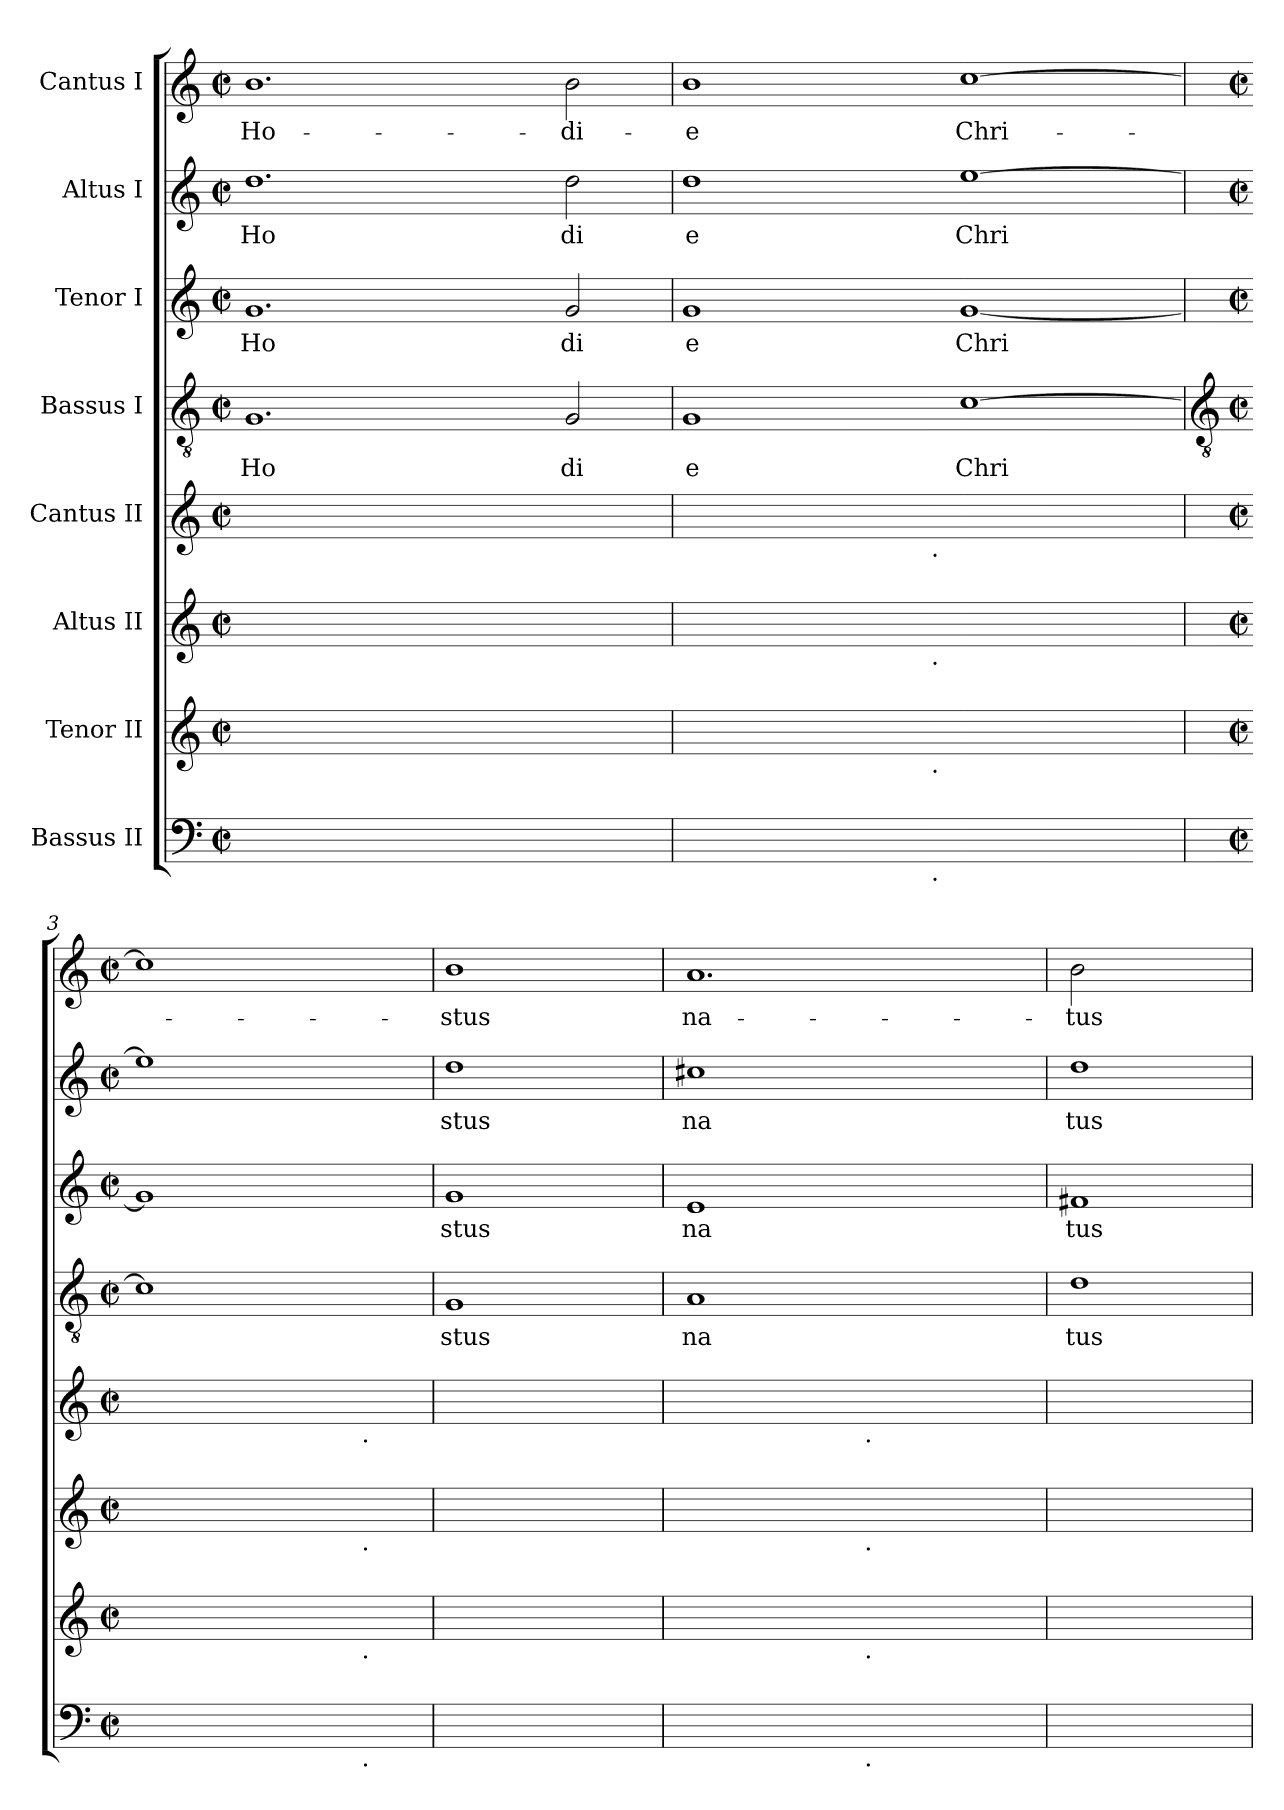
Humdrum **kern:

**kern	**kern	**kern	**kern	**kern	**text	**kern	**text	**kern	**text	**kern	**text
*part8	*part7	*part6	*part5	*part4	*part4	*part3	*part3	*part2	*part2	*part1	*part1
*staff8	*staff7	*staff6	*staff5	*staff4	*staff4	*staff3	*staff3	*staff2	*staff2	*staff1	*staff1
*I"Bassus II	*I"Tenor II	*I"Altus II	*I"Cantus II	*I"Bassus I	*	*I"Tenor I	*	*I"Altus I	*	*I"Cantus I	*
*clefF4	*clefG2	*clefG2	*clefG2	*clefGv2	*	*clefG2	*	*clefG2	*	*clefG2	*
*k[]	*k[]	*k[]	*k[]	*k[]	*	*k[]	*	*k[]	*	*k[]	*
*C:	*C:	*C:	*C:	*C:	*	*C:	*	*C:	*	*C:	*
*M4/2	*M4/2	*M4/2	*M4/2	*M4/2	*	*M4/2	*	*M4/2	*	*M4/2	*
*met(c|)	*met(c|)	*met(c|)	*met(c|)	*met(c|)	*	*met(c|)	*	*met(c|)	*	*met(c|)	*
=1	=1	=1	=1	=1	=1	=1	=1	=1	=1	=1	=1
!	!	!	!	!	!LO:LY:b	!	!LO:LY:b	!	!LO:LY:b	!	!LO:LY:b
4ryy	4ryy	4ryy	4ryy	1.G	Ho	1.g	Ho	1.dd	Ho	1.b	Ho-
4ryy	4ryy	4ryy	4ryy	.	.	.	.	.	.	.	.
4ryy	4ryy	4ryy	4ryy	.	.	.	.	.	.	.	.
4ryy	4ryy	4ryy	4ryy	.	.	.	.	.	.	.	.
4ryy	4ryy	4ryy	4ryy	.	.	.	.	.	.	.	.
4ryy	4ryy	4ryy	4ryy	.	.	.	.	.	.	.	.
!	!	!	!	!	!LO:LY:b	!	!LO:LY:b	!	!LO:LY:b	!	!LO:LY:b
4ryy	4ryy	4ryy	4ryy	2G/	di	2g/	di	2dd\	di	2b\	-di-
4ryy	4ryy	4ryy	4ryy	.	.	.	.	.	.	.	.
=2	=2	=2	=2	=2	=2	=2	=2	=2	=2	=2	=2
!	!	!	!	!	!LO:LY:b	!	!LO:LY:b	!	!LO:LY:b	!	!LO:LY:b
4ryy	4ryy	4ryy	4ryy	1G	e	1g	e	1dd	e	1b	-e
4ryy	4ryy	4ryy	4ryy	.	.	.	.	.	.	.	.
4ryy	4ryy	4ryy	4ryy	.	.	.	.	.	.	.	.
32ryy	32ryy	32ryy	32ryy	.	.	.	.	.	.	.	.
32ryy	32ryy	32ryy	32ryy	.	.	.	.	.	.	.	.
32ryy	32ryy	32ryy	32ryy	.	.	.	.	.	.	.	.
32ryy	32ryy	32ryy	32ryy	.	.	.	.	.	.	.	.
32ryy	32ryy	32ryy	32ryy	.	.	.	.	.	.	.	.
32ryy	32ryy	32ryy	32ryy	.	.	.	.	.	.	.	.
!	!	!	!LO:TX:b:t=.	!	!	!	!	!	!	!	!
!	!	!LO:TX:b:t=.	!	!	!	!	!	!	!	!	!
!	!LO:TX:b:t=.	!	!	!	!	!	!	!	!	!	!
!LO:TX:b:t=.	!	!	!	!	!	!	!	!	!	!	!
32ryy	32ryy	32ryy	32ryy	.	.	.	.	.	.	.	.
4ryy	4ryy	4ryy	4ryy	.	.	.	.	.	.	.	.
!	!	!	!	!	!LO:LY:b	!	!LO:LY:b	!	!LO:LY:b	!	!LO:LY:b
.	.	.	.	[1c	Chri	[1g	Chri	[1ee	Chri	[1cc	Chri-
4ryy	4ryy	4ryy	4ryy	.	.	.	.	.	.	.	.
4ryy	4ryy	4ryy	4ryy	.	.	.	.	.	.	.	.
4ryy	4ryy	4ryy	4ryy	.	.	.	.	.	.	.	.
32ryy	32ryy	32ryy	32ryy	.	.	.	.	.	.	.	.
!!LO:LB:g=z
=3	=3	=3	=3	=3	=3	=3	=3	=3	=3	=3	=3
*	*	*	*	*clefGv2	*	*	*	*	*	*	*
*M2/2	*M2/2	*M2/2	*M2/2	*M2/2	*	*M2/2	*	*M2/2	*	*M2/2	*
*met(c|)	*met(c|)	*met(c|)	*met(c|)	*met(c|)	*	*met(c|)	*	*met(c|)	*	*met(c|)	*
4ryy	4ryy	4ryy	4ryy	1c]	.	1g]	.	1ee]	.	1cc]	.
4ryy	4ryy	4ryy	4ryy	.	.	.	.	.	.	.	.
4ryy	4ryy	4ryy	4ryy	.	.	.	.	.	.	.	.
32ryy	32ryy	32ryy	32ryy	.	.	.	.	.	.	.	.
32ryy	32ryy	32ryy	32ryy	.	.	.	.	.	.	.	.
32ryy	32ryy	32ryy	32ryy	.	.	.	.	.	.	.	.
32ryy	32ryy	32ryy	32ryy	.	.	.	.	.	.	.	.
32ryy	32ryy	32ryy	32ryy	.	.	.	.	.	.	.	.
32ryy	32ryy	32ryy	32ryy	.	.	.	.	.	.	.	.
!	!	!	!LO:TX:b:t=.	!	!	!	!	!	!	!	!
!	!	!LO:TX:b:t=.	!	!	!	!	!	!	!	!	!
!	!LO:TX:b:t=.	!	!	!	!	!	!	!	!	!	!
!LO:TX:b:t=.	!	!	!	!	!	!	!	!	!	!	!
32ryy	32ryy	32ryy	32ryy	.	.	.	.	.	.	.	.
4ryy	4ryy	4ryy	4ryy	.	.	.	.	.	.	.	.
.	.	.	.	8..ryy	.	8..ryy	.	8..ryy	.	8..ryy	.
=4	=4	=4	=4	=4	=4	=4	=4	=4	=4	=4	=4
!	!	!	!	!	!LO:LY:b	!	!LO:LY:b	!	!LO:LY:b	!	!LO:LY:b
4ryy	4ryy	4ryy	4ryy	1G	stus	1g	stus	1dd	stus	1b	-stus
4ryy	4ryy	4ryy	4ryy	.	.	.	.	.	.	.	.
4ryy	4ryy	4ryy	4ryy	.	.	.	.	.	.	.	.
32ryy	32ryy	32ryy	32ryy	.	.	.	.	.	.	.	.
4ryy	4ryy	4ryy	4ryy	.	.	.	.	.	.	.	.
.	.	.	.	32ryy	.	32ryy	.	32ryy	.	32ryy	.
=5	=5	=5	=5	=5	=5	=5	=5	=5	=5	=5	=5
!	!	!	!	!	!LO:LY:b	!	!LO:LY:b	!	!LO:LY:b	!	!LO:LY:b
4ryy	4ryy	4ryy	4ryy	1A	na	1e	na	1cc#X	na	1.a	na-
4ryy	4ryy	4ryy	4ryy	.	.	.	.	.	.	.	.
32ryy	32ryy	32ryy	32ryy	.	.	.	.	.	.	.	.
32ryy	32ryy	32ryy	32ryy	.	.	.	.	.	.	.	.
32ryy	32ryy	32ryy	32ryy	.	.	.	.	.	.	.	.
32ryy	32ryy	32ryy	32ryy	.	.	.	.	.	.	.	.
32ryy	32ryy	32ryy	32ryy	.	.	.	.	.	.	.	.
32ryy	32ryy	32ryy	32ryy	.	.	.	.	.	.	.	.
!	!	!	!LO:TX:b:t=.	!	!	!	!	!	!	!	!
!	!	!LO:TX:b:t=.	!	!	!	!	!	!	!	!	!
!	!LO:TX:b:t=.	!	!	!	!	!	!	!	!	!	!
!LO:TX:b:t=.	!	!	!	!	!	!	!	!	!	!	!
32ryy	32ryy	32ryy	32ryy	.	.	.	.	.	.	.	.
4ryy	4ryy	4ryy	4ryy	.	.	.	.	.	.	.	.
4ryy	4ryy	4ryy	4ryy	.	.	.	.	.	.	.	.
.	.	.	.	2ryy	.	2ryy	.	2ryy	.	.	.
4ryy	4ryy	4ryy	4ryy	.	.	.	.	.	.	.	.
32ryy	32ryy	32ryy	32ryy	.	.	.	.	.	.	.	.
=6	=6	=6	=6	=6	=6	=6	=6	=6	=6	=6	=6
!	!	!	!	!	!LO:LY:b	!	!LO:LY:b	!	!LO:LY:b	!	!LO:LY:b
4ryy	4ryy	4ryy	4ryy	1d	tus	1f#X	tus	1dd	tus	2b\	-tus
4ryy	4ryy	4ryy	4ryy	.	.	.	.	.	.	.	.
32ryy	32ryy	32ryy	32ryy	.	.	.	.	.	.	2ryy	.
4...ryy	4...ryy	4...ryy	4...ryy	.	.	.	.	.	.	.	.
=	=	=	=	=	=	=	=	=	=	=	=
*-	*-	*-	*-	*-	*-	*-	*-	*-	*-	*-	*-
